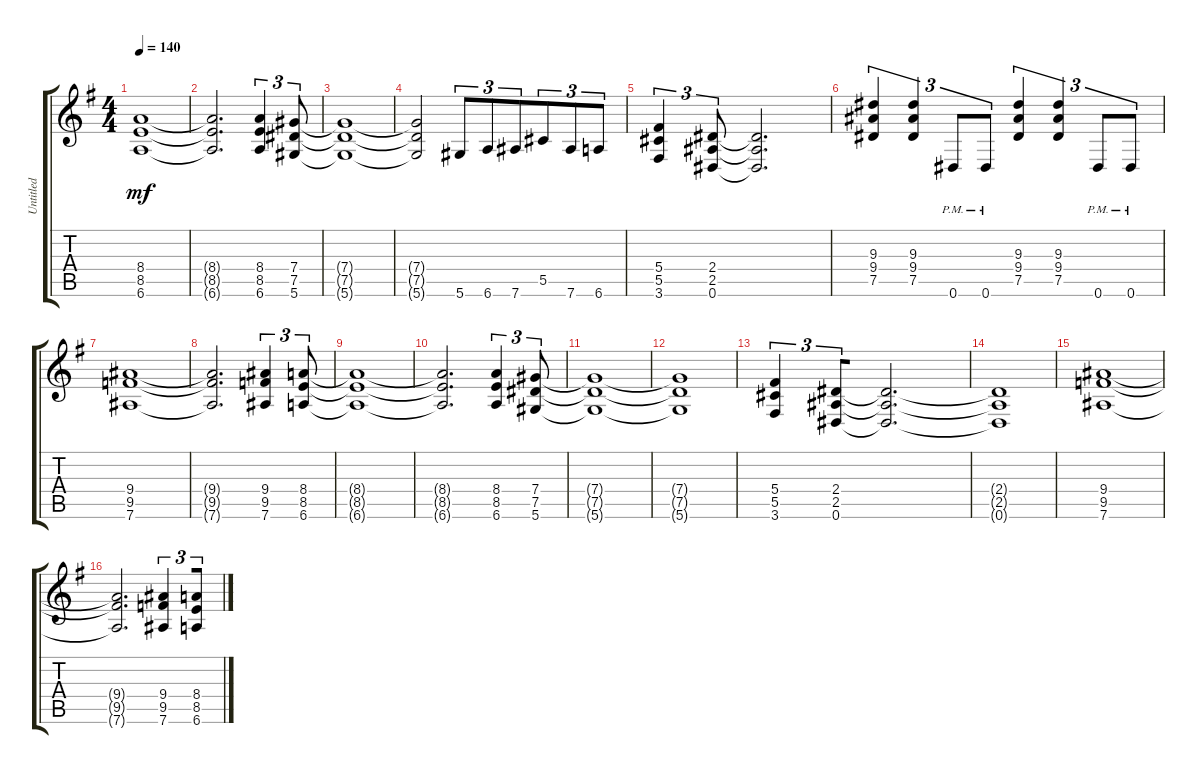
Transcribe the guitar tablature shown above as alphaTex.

\track ("Untitled" "Untitled") {instrument distortionguitar}
\staff {score tabs}
\tuning (Eb4 Bb3 Gb3 Db3 Ab2 Eb2) {hide}
\ts (4 4)
\tempo 140
\clef g2
\ks g
(8.4{t} 8.5{t} 6.6{t}).1{dy mf} |
(8.4{t} 8.5{t} 6.6{t}).2{d beam merge} (8.4 8.5 6.6).4{tu (3 2)} (7.4 7.5 5.6).8{tu (3 2)} |
(7.4{t} 7.5{t} 5.6{t}).1 |
(7.4{t} 7.5{t} 5.6{t}).2{beam merge} 5.6.8{tu (3 2) beam merge} 6.6.8{tu (3 2) beam merge} 7.6.8{tu (3 2) beam merge} 5.5.8{tu (3 2) beam merge} 7.6.8{tu (3 2) beam merge} 6.6.8{tu (3 2)} |
(5.4 5.5 3.6).4{tu (3 2)} (2.4 2.5 0.6).8{tu (3 2)} (2.4{t} 2.5{t} 0.6{t}).2{d} |
(9.3 9.4 7.5).4{tu (3 2)} (9.3 9.4 7.5).4{tu (3 2)} 0.6{pm}.8{tu (3 2)} 0.6{pm}.8{tu (3 2)} (9.3 9.4 7.5).4{tu (3 2)} (9.3 9.4 7.5).4{tu (3 2)} 0.6{pm}.8{tu (3 2)} 0.6{pm}.8{tu (3 2)} |
(9.4 9.5 7.6).1 |
(9.4{t} 9.5{t} 7.6{t}).2{d} (9.4 9.5 7.6).4{tu (3 2)} (8.4 8.5 6.6).8{tu (3 2)} |
(8.4{t} 8.5{t} 6.6{t}).1 |
(8.4{t} 8.5{t} 6.6{t}).2{d} (8.4 8.5 6.6).4{tu (3 2)} (7.4 7.5 5.6).8{tu (3 2)} |
(7.4{t} 7.5{t} 5.6{t}).1 |
(7.4{t} 7.5{t} 5.6{t}).1 |
(5.4 5.5 3.6).4{tu (3 2) beam merge} (2.4 2.5 0.6).8{tu (3 2) beam merge} (2.4{t} 2.5{t} 0.6{t}).2{d} |
(2.4{t} 2.5{t} 0.6{t}).1 |
(9.4 9.5 7.6).1 |
(9.4{t} 9.5{t} 7.6{t}).2{d} (9.4 9.5 7.6).4{tu (3 2) beam merge} (8.4 8.5 6.6).8{tu (3 2)}
